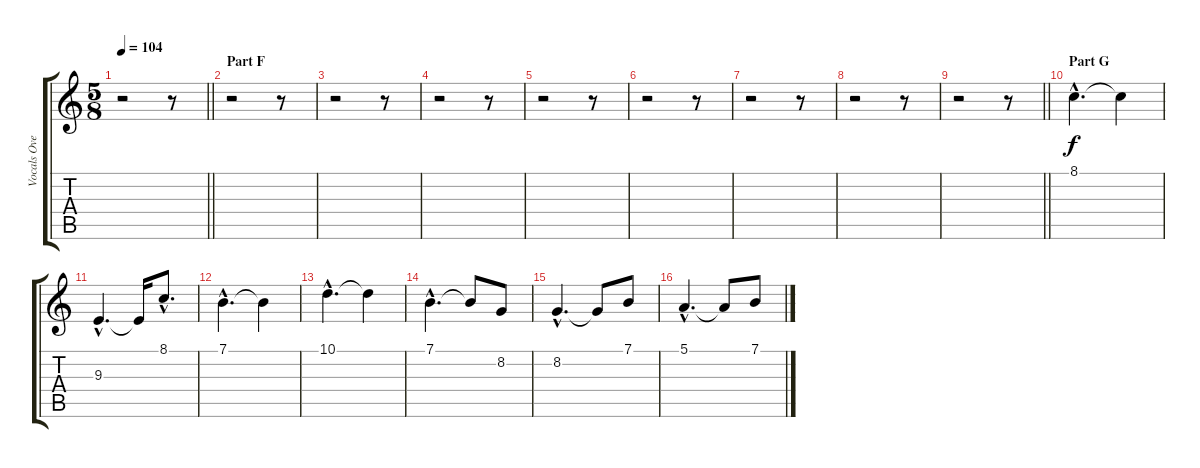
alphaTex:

\track ("Vocals Overdub" "Vocals Ove") {instrument trumpet}
\staff {score tabs}
\tuning (E4 B3 G3 D3 A2 E2) {hide}
\ts (5 8)
\tempo 104
\clef g2
\barLineRight lightlight
\ks c
r.2{dy f} r.8 |
\section ("" "Part F")
r.2 r.8 |
r.2 r.8 |
r.2 r.8 |
r.2 r.8 |
r.2 r.8 |
r.2 r.8 |
r.2 r.8 |
\barLineRight lightlight
r.2 r.8 |
\section ("" "Part G")
8.1{hac}.4{d} 8.1{t}.4 |
9.3{hac}.4{d} 9.3{t}.16 8.1{hac}.8{d} |
7.1{hac}.4{d} 7.1{t}.4 |
10.1{hac}.4{d} 10.1{t}.4 |
7.1{hac}.4{d} 7.1{t}.8 8.2.8 |
8.2{hac}.4{d} 8.2{t}.8 7.1.8 |
5.1{hac}.4{d} 5.1{t}.8 7.1.8
